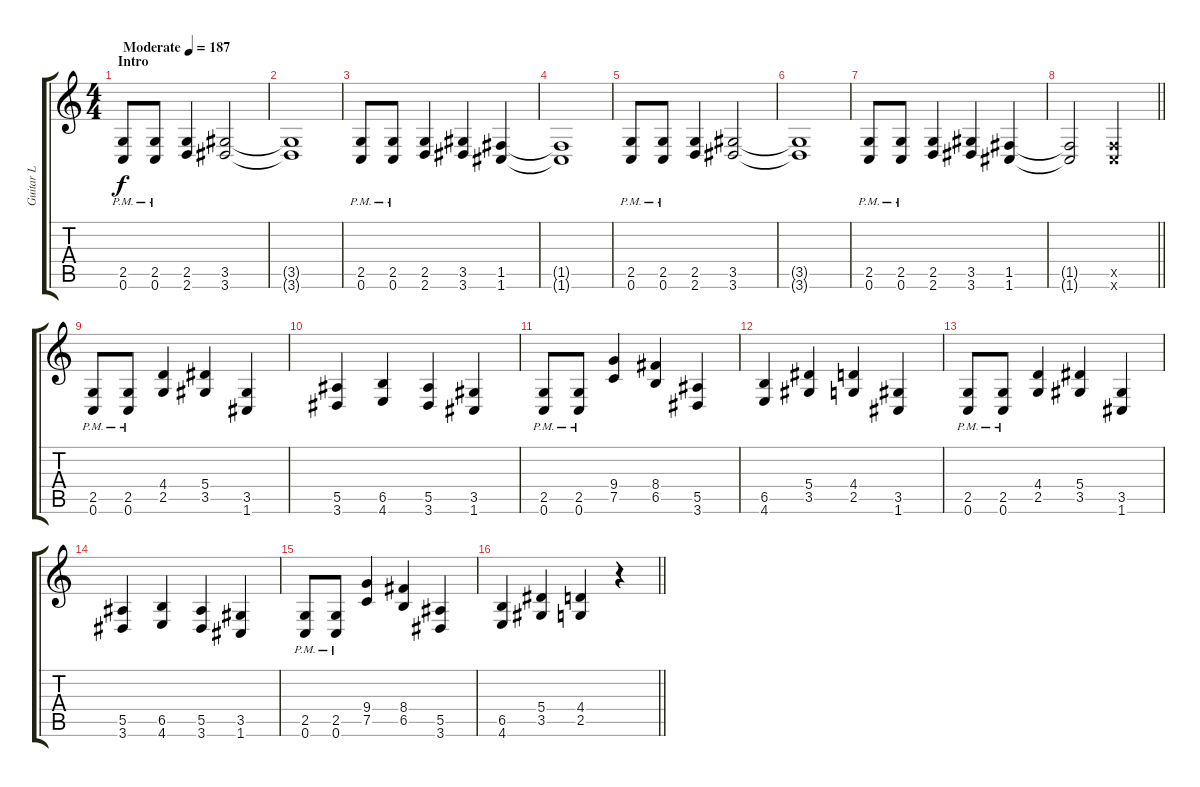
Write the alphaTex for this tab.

\track ("Guitar L" "Guitar L") {instrument distortionguitar}
\staff {score tabs}
\tuning (C4 G3 Eb3 Bb2 F2 C2) {hide}
\ts (4 4)
\section ("" "Intro")
\tempo (187 "Moderate")
\clef g2
\ks c
(2.5{pm} 0.6{pm}).8{dy f instrument distortionguitar} (2.5{pm} 0.6{pm}).8 (2.5 2.6).4 (3.5 3.6).2 |
(3.5{t} 3.6{t}).1 |
(2.5{pm} 0.6{pm}).8 (2.5{pm} 0.6{pm}).8 (2.5 2.6).4 (3.5 3.6).4 (1.5 1.6).4 |
(1.5{t} 1.6{t}).1 |
(2.5{pm} 0.6{pm}).8 (2.5{pm} 0.6{pm}).8 (2.5 2.6).4 (3.5 3.6).2 |
(3.5{t} 3.6{t}).1 |
(2.5{pm} 0.6{pm}).8 (2.5{pm} 0.6{pm}).8 (2.5 2.6).4 (3.5 3.6).4 (1.5 1.6).4 |
\barLineRight lightlight
(1.5{t} 1.6{t}).2 (0.5{x} 0.6{x}).2 |
\section ("" "")
(2.5{pm} 0.6{pm}).8 (2.5{pm} 0.6{pm}).8 (4.4 2.5).4 (5.4 3.5).4 (3.5 1.6).4 |
(5.5 3.6).4 (6.5 4.6).4 (5.5 3.6).4 (3.5 1.6).4 |
(2.5{pm} 0.6{pm}).8 (2.5{pm} 0.6{pm}).8 (9.4 7.5).4 (8.4 6.5).4 (5.5 3.6).4 |
(6.5 4.6).4 (5.4 3.5).4 (4.4 2.5).4 (3.5 1.6).4 |
(2.5{pm} 0.6{pm}).8 (2.5{pm} 0.6{pm}).8 (4.4 2.5).4 (5.4 3.5).4 (3.5 1.6).4 |
(5.5 3.6).4 (6.5 4.6).4 (5.5 3.6).4 (3.5 1.6).4 |
(2.5{pm} 0.6{pm}).8 (2.5{pm} 0.6{pm}).8 (9.4 7.5).4 (8.4 6.5).4 (5.5 3.6).4 |
\barLineRight lightlight
(6.5 4.6).4 (5.4 3.5).4 (4.4 2.5).4 r.4
